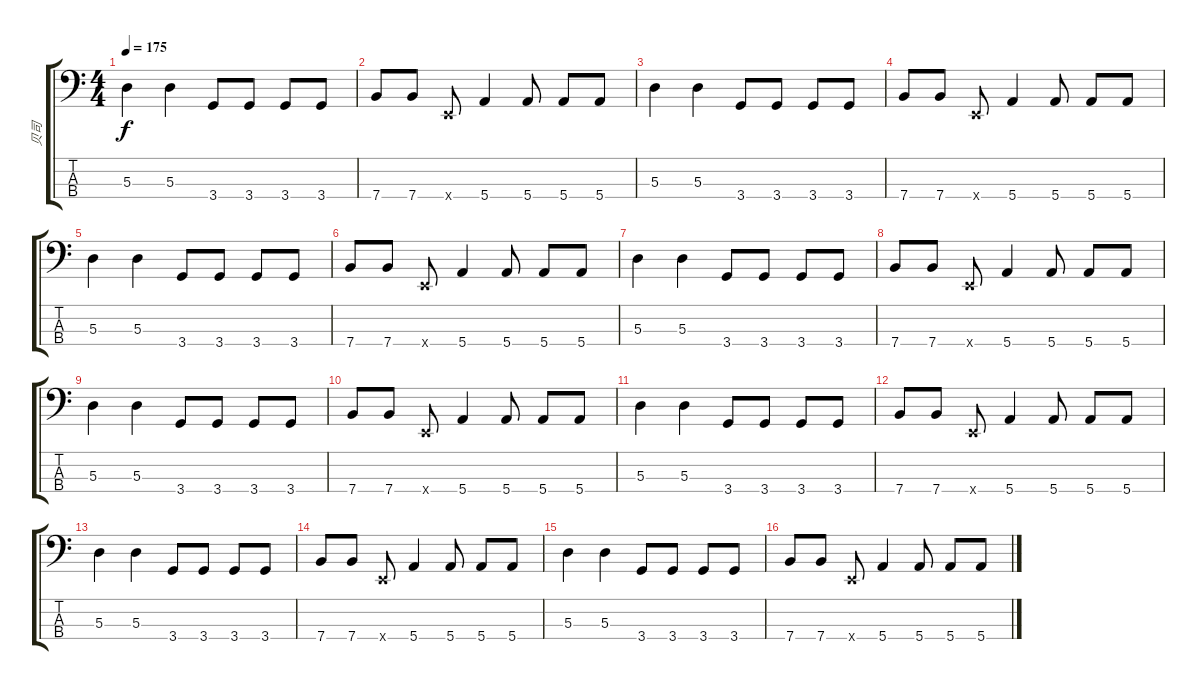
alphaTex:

\track ("贝司" "贝司") {instrument electricbassfinger}
\staff {score tabs}
\tuning (G2 D2 A1 E1) {hide}
\ts (4 4)
\tempo 175
\clef f4
\ks c
5.3.4{dy f} 5.3.4 3.4.8 3.4.8 3.4.8 3.4.8 |
7.4.8 7.4.8 0.4{x}.8 5.4.4 5.4.8 5.4.8 5.4.8 |
5.3.4 5.3.4 3.4.8 3.4.8 3.4.8 3.4.8 |
7.4.8 7.4.8 0.4{x}.8 5.4.4 5.4.8 5.4.8 5.4.8 |
5.3.4 5.3.4 3.4.8 3.4.8 3.4.8 3.4.8 |
7.4.8 7.4.8 0.4{x}.8 5.4.4 5.4.8 5.4.8 5.4.8 |
5.3.4 5.3.4 3.4.8 3.4.8 3.4.8 3.4.8 |
7.4.8 7.4.8 0.4{x}.8 5.4.4 5.4.8 5.4.8 5.4.8 |
5.3.4 5.3.4 3.4.8 3.4.8 3.4.8 3.4.8 |
7.4.8 7.4.8 0.4{x}.8 5.4.4 5.4.8 5.4.8 5.4.8 |
5.3.4 5.3.4 3.4.8 3.4.8 3.4.8 3.4.8 |
7.4.8 7.4.8 0.4{x}.8 5.4.4 5.4.8 5.4.8 5.4.8 |
5.3.4 5.3.4 3.4.8 3.4.8 3.4.8 3.4.8 |
7.4.8 7.4.8 0.4{x}.8 5.4.4 5.4.8 5.4.8 5.4.8 |
5.3.4 5.3.4 3.4.8 3.4.8 3.4.8 3.4.8 |
7.4.8 7.4.8 0.4{x}.8 5.4.4 5.4.8 5.4.8 5.4.8
